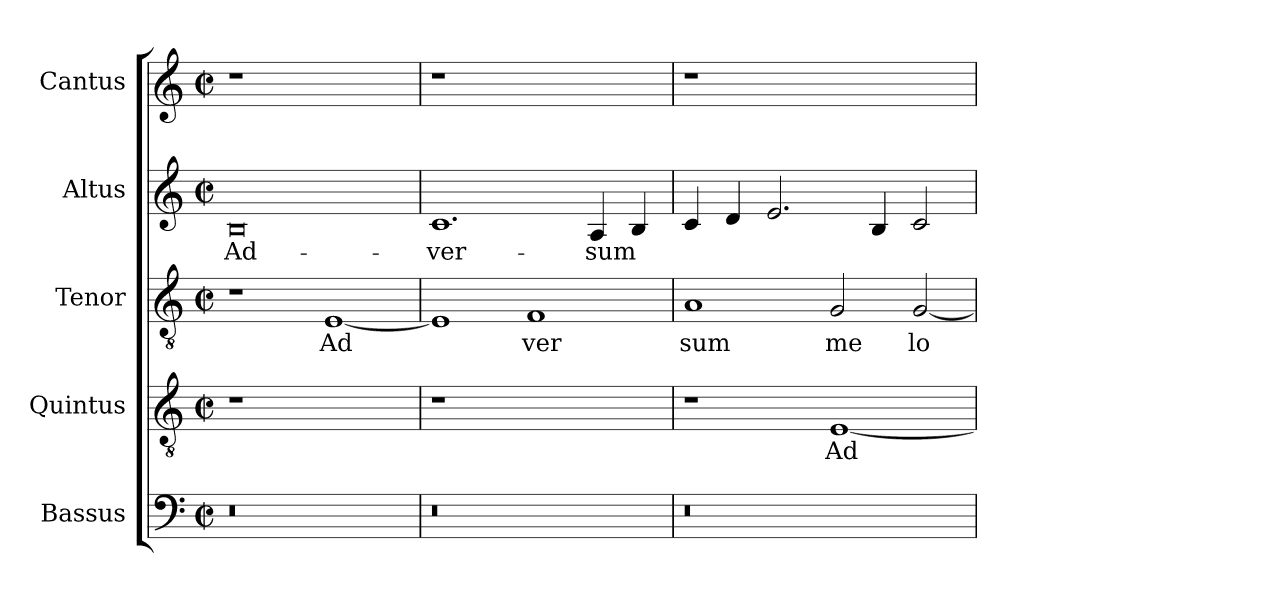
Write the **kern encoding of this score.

**kern	**kern	**text	**kern	**text	**kern	**text	**kern
*part5	*part4	*part4	*part3	*part3	*part2	*part2	*part1
*staff5	*staff4	*staff4	*staff3	*staff3	*staff2	*staff2	*staff1
*I"Bassus	*I"Quintus	*	*I"Tenor	*	*I"Altus	*	*I"Cantus
!!LO:PB:g=z
*stria5	*stria5	*	*stria5	*	*stria5	*	*stria5
*clefF4	*clefGv2	*	*clefGv2	*	*clefG2	*	*clefG2
*k[]	*k[]	*	*k[]	*	*k[]	*	*k[]
*C:	*C:	*	*C:	*	*C:	*	*C:
*M2/2	*M2/2	*	*M2/2	*	*M2/2	*	*M2/2
*met(c|)	*met(c|)	*	*met(c|)	*	*met(c|)	*	*met(c|)
=1	=1	=1	=1	=1	=1	=1	=1
!	!	!	!	!	!	!LO:LY:b:cj	!
0r	1r	.	1r	.	0B	Ad-	1r
!	!	!	!	!LO:LY:b:cj	!	!	!
.	1ryy	.	[<1E	Ad	.	.	1ryy
=2	=2	=2	=2	=2	=2	=2	=2
!	!	!	!	!LO:LY:b:cj	!	!LO:LY:b:cj	!
0r	1r	.	1E]	.	1.c	-ver-	1r
!	!	!	!	!LO:LY:b:cj	!	!	!
.	1ryy	.	1F	ver	.	.	1ryy
!	!	!	!	!	!	!LO:LY:b:cj	!
.	.	.	.	.	4A/	-sum	.
!	!	!	!	!	!	!LO:LY:b:cj	!
.	.	.	.	.	4B/	.	.
=3	=3	=3	=3	=3	=3	=3	=3
!	!	!	!	!LO:LY:b:cj	!	!LO:LY:b:cj	!
0r	1r	.	1A	sum	4c/	.	1r
!	!	!	!	!	!	!LO:LY:b:cj	!
.	.	.	.	.	4d/	.	.
!	!	!	!	!	!	!LO:LY:b:cj	!
.	.	.	.	.	2.e/	.	.
!	!	!LO:LY:b:cj	!	!LO:LY:b:cj	!	!	!
.	[<1E	Ad	2G/	me	.	.	1ryy
!	!	!	!	!	!	!LO:LY:b:cj	!
.	.	.	.	.	4B/	.	.
!	!	!	!	!LO:LY:b:cj	!	!LO:LY:b:cj	!
.	.	.	[<2G/	lo	2c/	.	.
=	=	=	=	=	=	=	=
*-	*-	*-	*-	*-	*-	*-	*-
